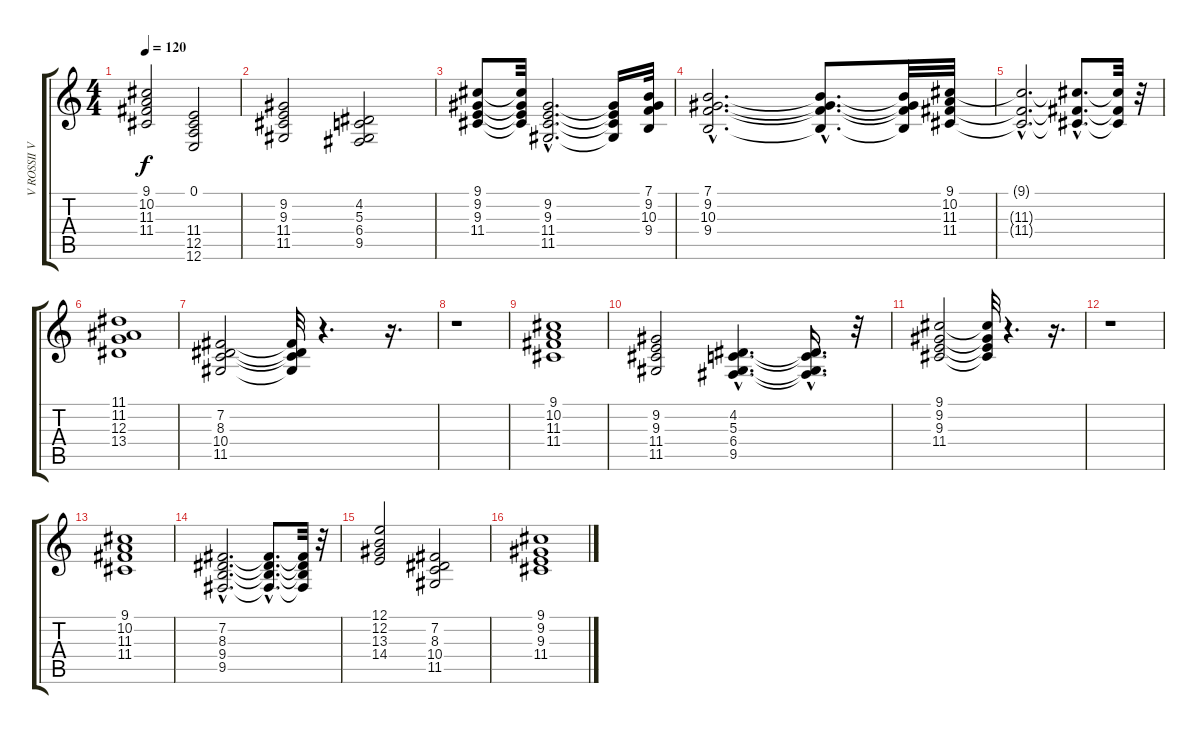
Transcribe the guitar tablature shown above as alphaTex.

\track ("V ROSSII VECHERA     " "V ROSSII V") {instrument fx5brightness}
\staff {score tabs}
\tuning (E4 B3 G3 D3 A2 E2) {hide}
\ts (4 4)
\tempo 120
\clef g2
\ks c
(9.1 10.2 11.3 11.4).2{dy f} (0.1 11.4 12.5 12.6).2 |
(9.2 9.3 11.4 11.5).2 (4.2 5.3 6.4 9.5).2 |
(9.1 9.2 9.3 11.4).8 (9.1{t} 9.2{t} 9.3{t} 11.4{t}).32 (9.2{hac} 9.3{hac} 11.4{hac} 11.5{hac}).2{d} (9.2{t} 9.3{t} 11.4{t} 11.5{t}).16 (7.1 9.2 10.3 9.4).32 |
(7.1{hac} 9.2{hac} 10.3{hac} 9.4{hac}).2{d} (7.1{hac t} 9.2{hac t} 10.3{hac t} 9.4{hac t}).8{d} (7.1{t} 9.2{t} 10.3{t} 9.4{t}).32 (9.1 10.2 11.3 11.4).32 |
(9.1{hac t} 11.3{hac t} 11.4{hac t}).2{d} (9.1{hac t} 11.3{hac t} 11.4{hac t}).8{d} (9.1{t} 11.3{t} 11.4{t}).32 r.32 |
(11.1 11.2 12.3 13.4).1 |
(7.2 8.3 10.4 11.5).2 (7.2{t} 8.3{t} 10.4{t} 11.5{t}).32 r.4{d} r.16{d} |
r.1 |
(9.1 10.2 11.3 11.4).1 |
(9.2 9.3 11.4 11.5).2 (4.2{hac} 5.3{hac} 6.4{hac} 9.5{hac}).4{d} (4.2{hac t} 5.3{hac t} 6.4{hac t} 9.5{hac t}).16{d} r.32 |
(9.1 9.2 9.3 11.4).2 (9.1{t} 9.2{t} 9.3{t} 11.4{t}).32 r.4{d} r.16{d} |
r.1 |
(9.1 10.2 11.3 11.4).1 |
(7.2{hac} 8.3{hac} 9.4{hac} 9.5{hac}).2{d} (7.2{hac t} 8.3{hac t} 9.4{hac t} 9.5{hac t}).8{d} (7.2{t} 8.3{t} 9.4{t} 9.5{t}).32 r.32 |
(12.1 12.2 13.3 14.4).2 (7.2 8.3 10.4 11.5).2 |
(9.1 9.2 9.3 11.4).1
